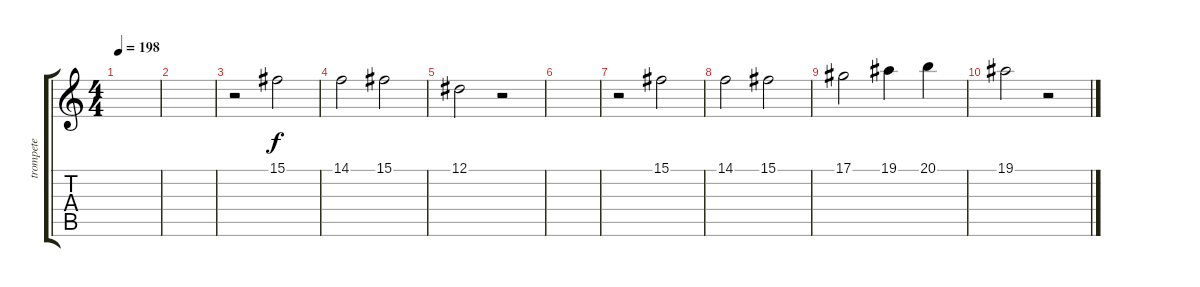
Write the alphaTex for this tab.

\track ("trompete" "trompete") {instrument trumpet}
\staff {score tabs}
\tuning (Eb4 Bb3 Gb3 Db3 Ab2 Eb2) {hide}
\ts (4 4)
\tempo 198
\clef g2
\ks c
|
|
r.2 15.1.2 |
14.1.2 15.1.2 |
12.1.2 r.2 |
|
r.2 15.1.2 |
14.1.2 15.1.2 |
17.1.2 19.1.4 20.1.4 |
19.1.2 r.2
